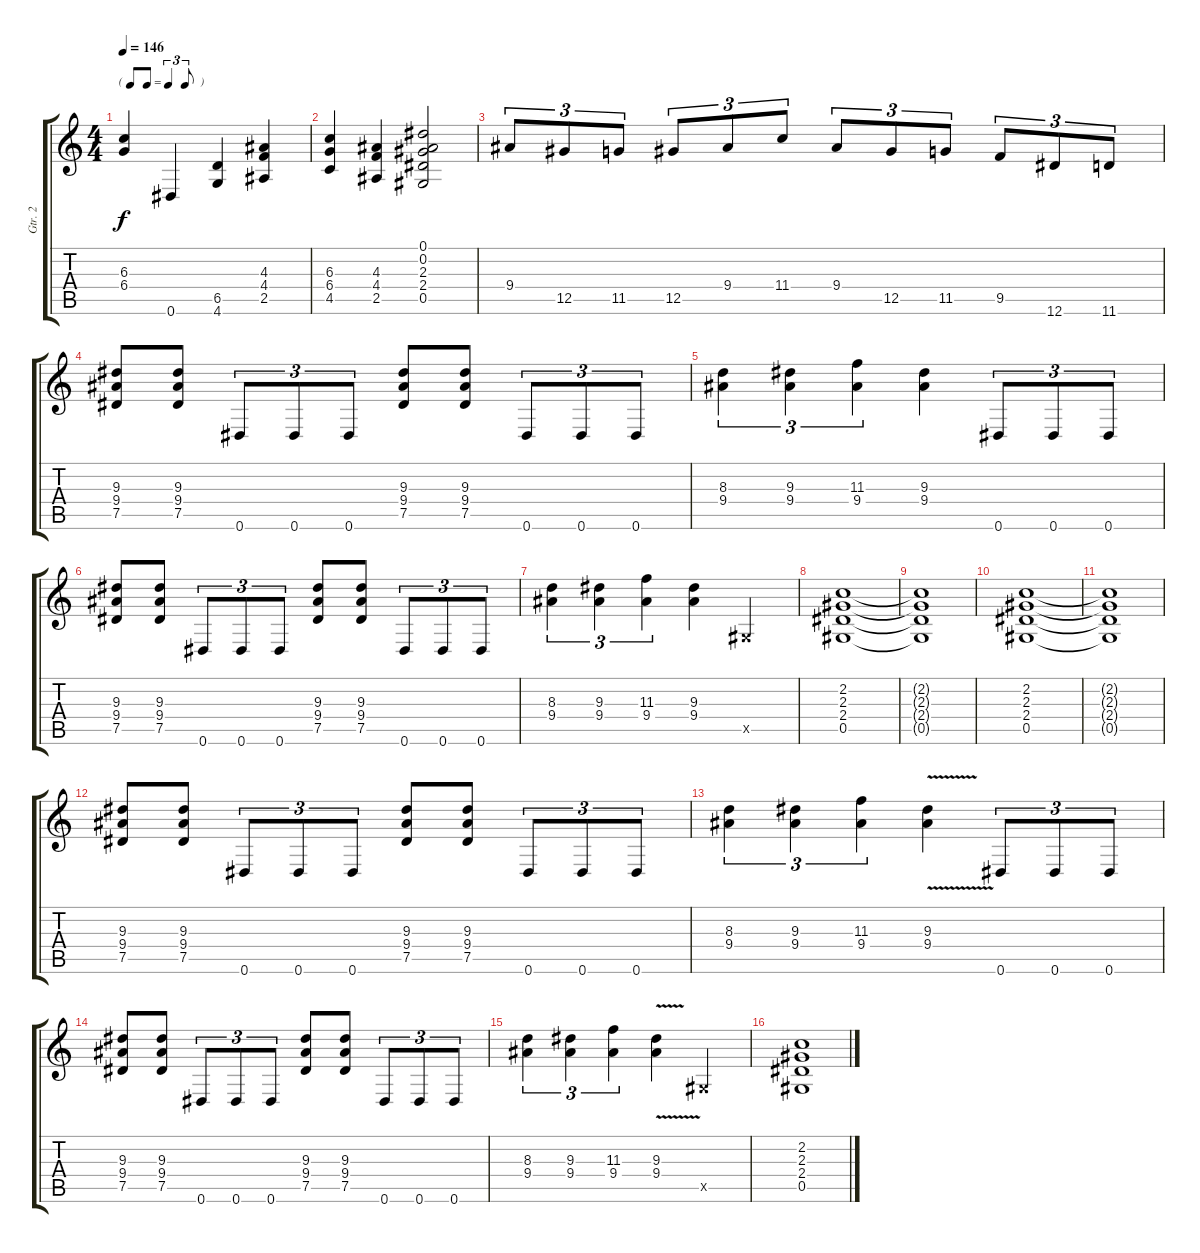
\track ("Gtr. 2" "Gtr. 2") {instrument distortionguitar}
\staff {score tabs}
\tuning (Eb4 Bb3 Gb3 Db3 Ab2 Eb2) {hide}
\ts (4 4)
\tf triplet8th
\tempo 146
\clef g2
\ks c
(6.3 6.4).4{dy f} 0.6.4 (6.5 4.6).4 (4.3 4.4 2.5).4 |
(6.3 6.4 4.5).4 (4.3 4.4 2.5).4 (0.1 0.2 2.3 2.4 0.5).2 |
9.4.8{tu (3 2)} 12.5.8{tu (3 2)} 11.5.8{tu (3 2)} 12.5.8{tu (3 2)} 9.4.8{tu (3 2)} 11.4.8{tu (3 2)} 9.4.8{tu (3 2)} 12.5.8{tu (3 2)} 11.5.8{tu (3 2)} 9.5.8{tu (3 2)} 12.6.8{tu (3 2)} 11.6.8{tu (3 2)} |
(9.3 9.4 7.5).8 (9.3 9.4 7.5).8 0.6.8{tu (3 2)} 0.6.8{tu (3 2)} 0.6.8{tu (3 2)} (9.3 9.4 7.5).8 (9.3 9.4 7.5).8 0.6.8{tu (3 2)} 0.6.8{tu (3 2)} 0.6.8{tu (3 2)} |
(8.3 9.4).4{tu (3 2)} (9.3 9.4).4{tu (3 2)} (11.3 9.4).4{tu (3 2)} (9.3 9.4).4 0.6.8{tu (3 2)} 0.6.8{tu (3 2)} 0.6.8{tu (3 2)} |
(9.3 9.4 7.5).8 (9.3 9.4 7.5).8 0.6.8{tu (3 2)} 0.6.8{tu (3 2)} 0.6.8{tu (3 2)} (9.3 9.4 7.5).8 (9.3 9.4 7.5).8 0.6.8{tu (3 2)} 0.6.8{tu (3 2)} 0.6.8{tu (3 2)} |
(8.3 9.4).4{tu (3 2)} (9.3 9.4).4{tu (3 2)} (11.3 9.4).4{tu (3 2)} (9.3 9.4).4 0.5{x}.4 |
(2.2 2.3 2.4 0.5).1 |
(2.2{t} 2.3{t} 2.4{t} 0.5{t}).1 |
(2.2 2.3 2.4 0.5).1 |
(2.2{t} 2.3{t} 2.4{t} 0.5{t}).1 |
(9.3 9.4 7.5).8 (9.3 9.4 7.5).8 0.6.8{tu (3 2)} 0.6.8{tu (3 2)} 0.6.8{tu (3 2)} (9.3 9.4 7.5).8 (9.3 9.4 7.5).8 0.6.8{tu (3 2)} 0.6.8{tu (3 2)} 0.6.8{tu (3 2)} |
(8.3 9.4).4{tu (3 2)} (9.3 9.4).4{tu (3 2)} (11.3 9.4).4{tu (3 2)} (9.3{v} 9.4{v}).4 0.6.8{tu (3 2)} 0.6.8{tu (3 2)} 0.6.8{tu (3 2)} |
(9.3 9.4 7.5).8 (9.3 9.4 7.5).8 0.6.8{tu (3 2)} 0.6.8{tu (3 2)} 0.6.8{tu (3 2)} (9.3 9.4 7.5).8 (9.3 9.4 7.5).8 0.6.8{tu (3 2)} 0.6.8{tu (3 2)} 0.6.8{tu (3 2)} |
(8.3 9.4).4{tu (3 2)} (9.3 9.4).4{tu (3 2)} (11.3 9.4).4{tu (3 2)} (9.3{v} 9.4{v}).4 0.5{x}.4 |
(2.2 2.3 2.4 0.5).1
